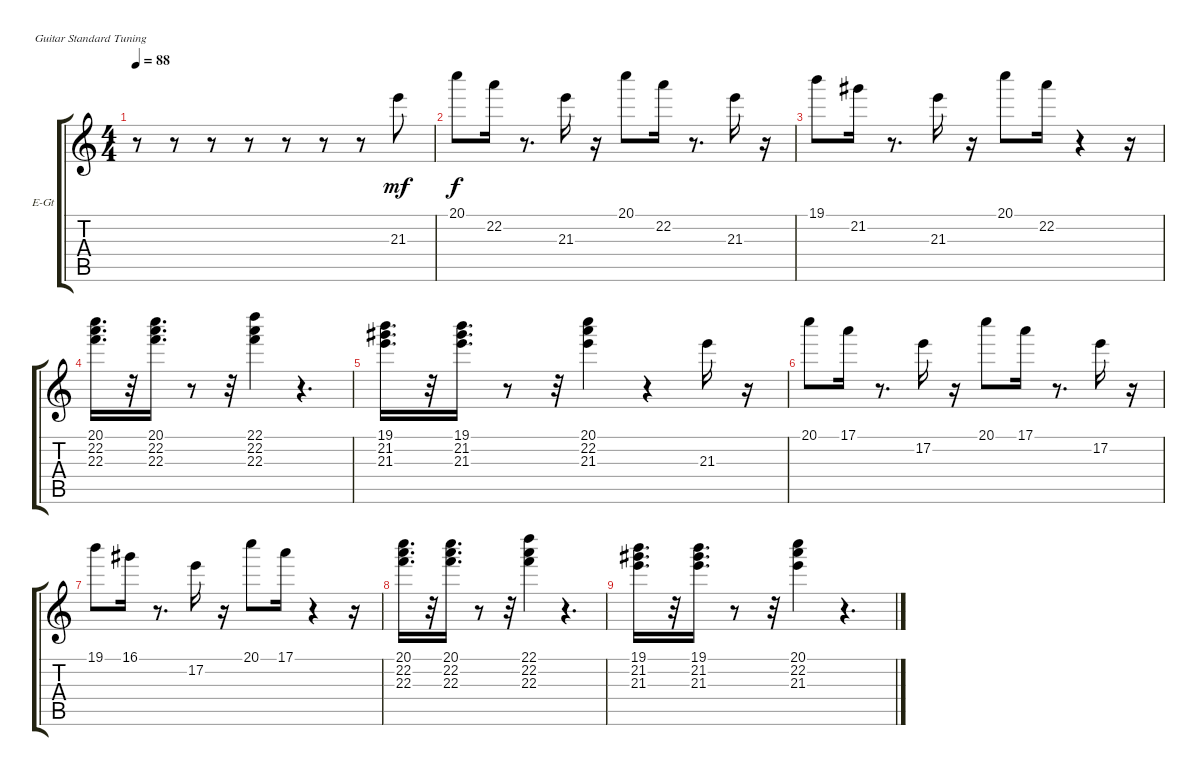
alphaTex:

\defaultSystemsLayout 4
\bracketExtendMode groupsimilarinstruments
\firstSystemTrackNameOrientation horizontal
\otherSystemsTrackNameOrientation horizontal
\track ("Electric Guitar" "E-Gt") {instrument overdrivenguitar}
\staff {score tabs}
\tuning (E4 B3 G3 D3 A2 E2)
\ts (4 4)
\tempo 88
\clef g2
\scale
0.485477
\ks c
r.8{dy mf instrument overdrivenguitar} r.8 r.8 r.8 r.8 r.8 r.8 21.3.8 |
\scale
0.257261 20.1.8{dy f} 22.2.16 r.8{d} 21.3.16 r.16 20.1.8 22.2.16 r.8{d} 21.3.16 r.16 |
\scale
0.257261 19.1.8 21.2.16 r.8{d} 21.3.16 r.16 20.1.8 22.2.16 r.4 r.16 |
(20.1 22.2 22.3).16{d} r.32 (20.1 22.2 22.3).16{d} r.8 r.32 (22.1 22.2 22.3).4 r.4{d} |
(19.1 21.2 21.3).16{d} r.32 (19.1 21.2 21.3).16{d} r.8 r.32 (20.1 22.2 21.3).4 r.4 21.3.16 r.16 |
20.1.8 17.1.16 r.8{d} 17.2.16 r.16 20.1.8 17.1.16 r.8{d} 17.2.16 r.16 |
19.1.8 16.1.16 r.8{d} 17.2.16 r.16 20.1.8 17.1.16 r.4 r.16 |
(20.1 22.2 22.3).16{d} r.32 (20.1 22.2 22.3).16{d} r.8 r.32 (22.1 22.2 22.3).4 r.4{d} |
(19.1 21.2 21.3).16{d} r.32 (19.1 21.2 21.3).16{d} r.8 r.32 (20.1 22.2 21.3).4 r.4{d}
